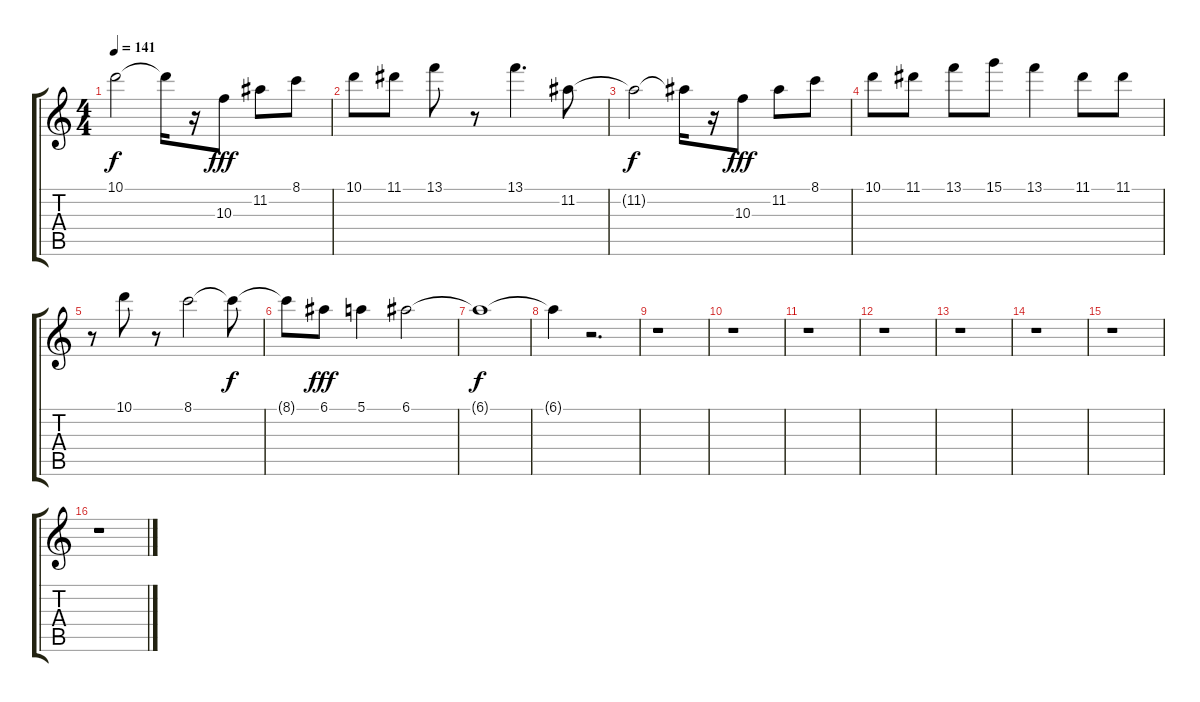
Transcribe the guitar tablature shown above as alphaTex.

\track "" {instrument overdrivenguitar}
\staff {score tabs}
\tuning (E4 B3 G3 D3 A2 E2) {hide}
\ts (4 4)
\tempo 141
\clef g2
\ks c
10.1{t}.2{dy f} 10.1{t}.16 r.16 10.3.8{dy fff} 11.2.8 8.1.8 |
10.1.8 11.1.8 13.1.8 r.8 13.1.4{d} 11.2.8 |
11.2{t}.2{dy f} 11.2{t}.16 r.16 10.3.8{dy fff} 11.2.8 8.1.8 |
10.1.8 11.1.8 13.1.8 15.1.8 13.1.4 11.1.8 11.1.8 |
r.8 10.1.8 r.8 8.1.2 8.1{t}.8{dy f} |
8.1{t}.8 6.1.8{dy fff} 5.1.4 6.1.2 |
6.1{t}.1{dy f} |
6.1{t}.4 r.2{d} |
r.1 |
r.1 |
r.1 |
r.1 |
r.1 |
r.1 |
r.1 |
r.1
